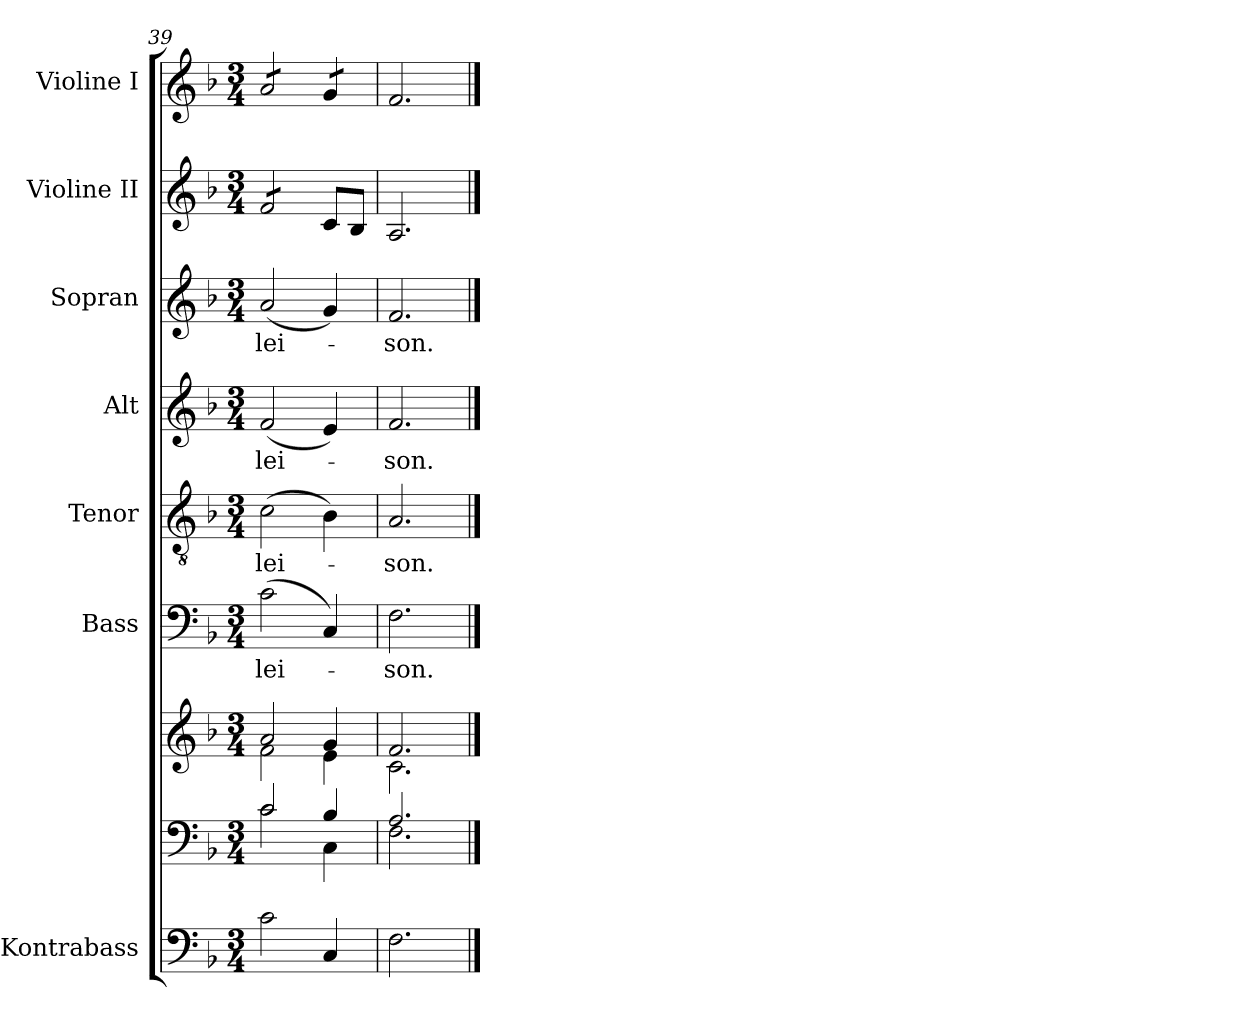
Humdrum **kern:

**kern	**kern	**kern	**kern	**text	**kern	**text	**kern	**text	**kern	**text	**kern	**kern
*part8	*part7	*part7	*part6	*part6	*part5	*part5	*part4	*part4	*part3	*part3	*part2	*part1
*staff9	*staff8	*staff7	*staff6	*staff6	*staff5	*staff5	*staff4	*staff4	*staff3	*staff3	*staff2	*staff1
*I"Kontrabass	*	*	*I"Bass	*	*I"Tenor	*	*I"Alt	*	*I"Sopran	*	*I"Violine II	*I"Violine I
*I'Kb.	*	*	*I'B.	*	*I'T.	*	*I'A.	*	*I'S.	*	*I'Vl. II	*I'Vl. I
*clefF4	*clefF4	*clefG2	*clefF4	*	*clefGv2	*	*clefG2	*	*clefG2	*	*clefG2	*clefG2
*ITrd7c12	*	*	*	*	*	*	*	*	*	*	*	*
*k[b-]	*k[b-]	*k[b-]	*k[b-]	*	*k[b-]	*	*k[b-]	*	*k[b-]	*	*k[b-]	*k[b-]
*F:	*F:	*F:	*F:	*	*F:	*	*F:	*	*F:	*	*F:	*F:
*M3/4	*M3/4	*M3/4	*M3/4	*	*M3/4	*	*M3/4	*	*M3/4	*	*M3/4	*M3/4
=39	=39	=39	=39	=39	=39	=39	=39	=39	=39	=39	=39	=39
*	*^	*^	*	*	*	*	*	*	*	*	*	*
!	!	!	!	!	!	!LO:LY:b	!	!LO:LY:b	!	!LO:LY:b	!	!LO:LY:b	!	!
*	*	*	*	*	*	*	*	*	*	*	*	*	*tremolo	*
*	*	*	*	*	*	*	*	*	*	*	*	*	*	*tremolo
2C\	2c/	2c\	2a/	2f\	(>2c\	-lei-	(>2c\	-lei-	(<2f/	-lei-	(<2a/	-lei-	8f/L	8a/L
.	.	.	.	.	.	.	.	.	.	.	.	.	8f/	8a/
.	.	.	.	.	.	.	.	.	.	.	.	.	8f/	8a/
.	.	.	.	.	.	.	.	.	.	.	.	.	8f/J	8a/J
*	*	*	*	*	*	*	*	*	*	*	*	*	*Xtremolo	*
4CC/	4B-/	4C\	4g/	4e\	4C/)	.	4B-\)	.	4e/)	.	4g/)	.	8c/L	8g/L
.	.	.	.	.	.	.	.	.	.	.	.	.	8B-/J	8g/J
*	*	*	*	*	*	*	*	*	*	*	*	*	*	*Xtremolo
=40	=40	=40	=40	=40	=40	=40	=40	=40	=40	=40	=40	=40	=40	=40
!	!	!	!	!	!	!LO:LY:b	!	!LO:LY:b	!	!LO:LY:b	!	!LO:LY:b	!	!
2.FF\	2.A/	2.F\	2.f/	2.c\	2.F\	-son.	2.A/	-son.	2.f/	-son.	2.f/	-son.-	2.A/	2.f/
*	*v	*v	*	*	*	*	*	*	*	*	*	*	*	*
*	*	*v	*v	*	*	*	*	*	*	*	*	*	*
==	==	==	==	==	==	==	==	==	==	==	==	==
*-	*-	*-	*-	*-	*-	*-	*-	*-	*-	*-	*-	*-
